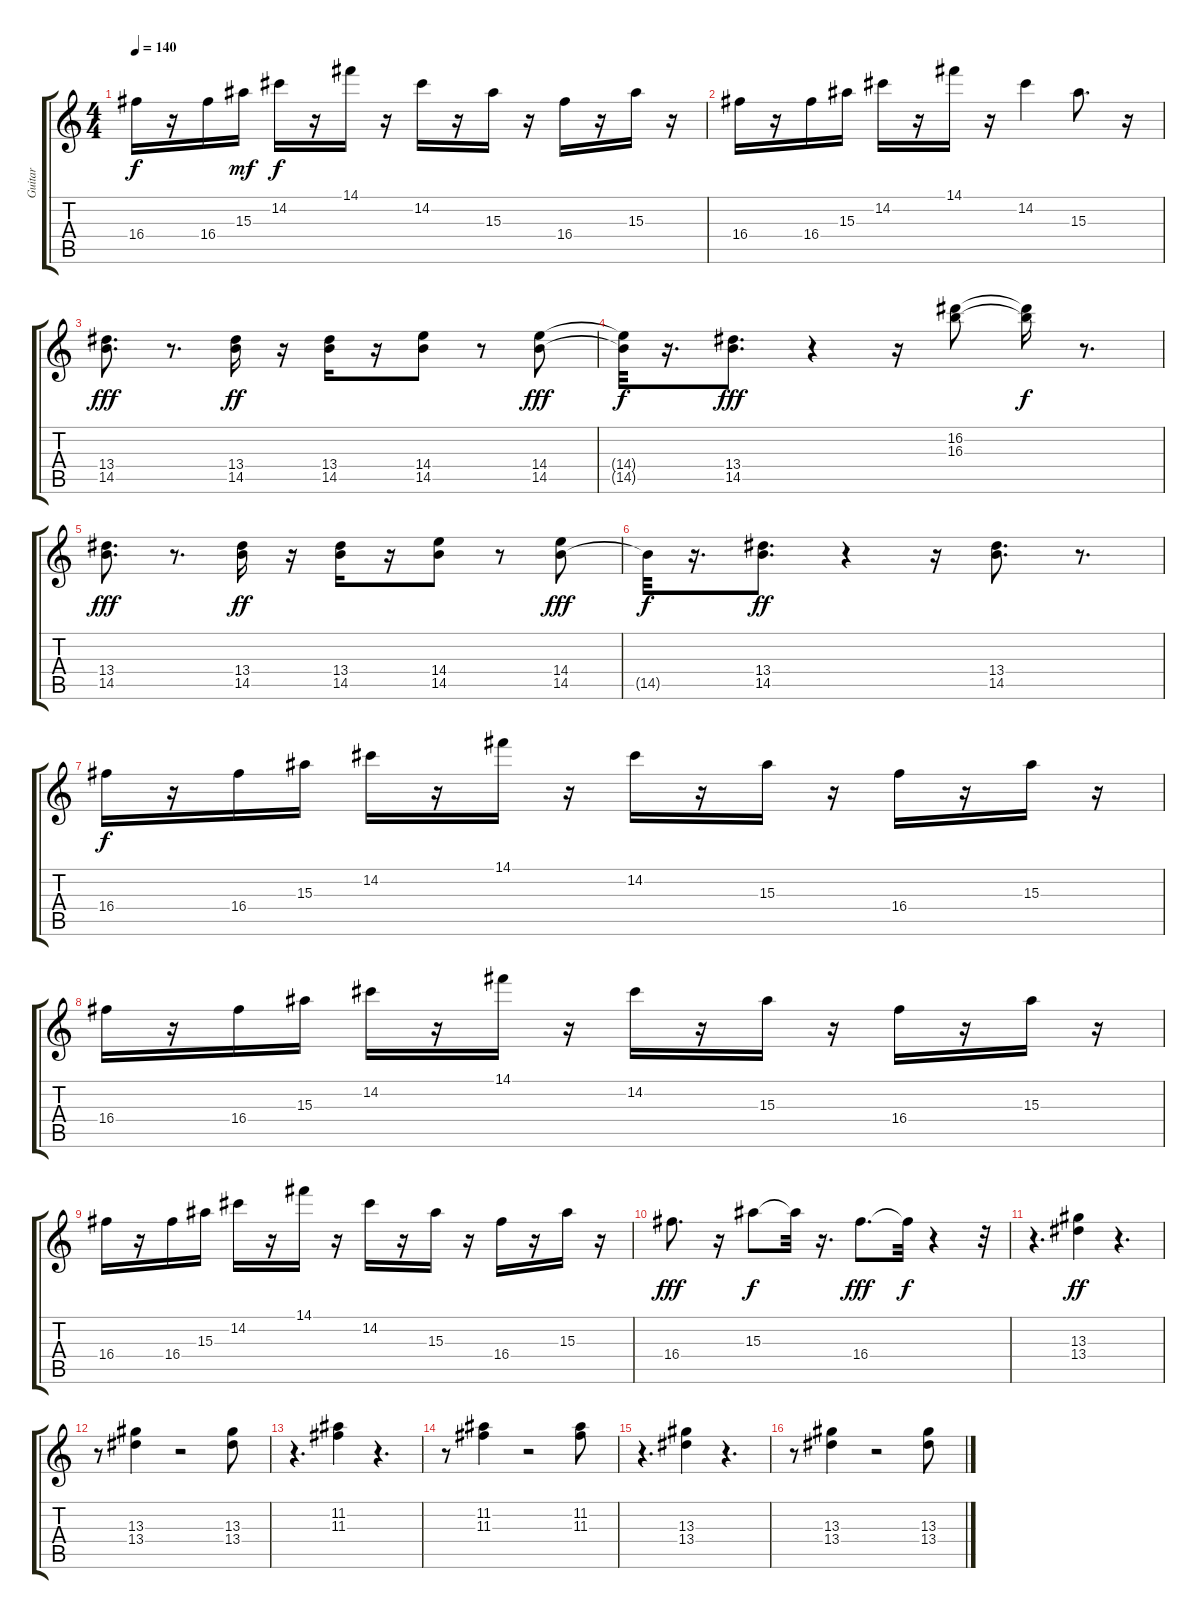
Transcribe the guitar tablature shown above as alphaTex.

\track ("Guitar" "Guitar") {instrument overdrivenguitar}
\staff {score tabs}
\tuning (E4 B3 G3 D3 A2 E2) {hide}
\ts (4 4)
\tempo 140
\clef g2
\ks c
16.4.16{dy f} r.16 16.4.16 15.3.16{dy mf} 14.2.16{dy f} r.16 14.1.16 r.16 14.2.16 r.16 15.3.16 r.16 16.4.16 r.16 15.3.16 r.16 |
16.4.16 r.16 16.4.16 15.3.16 14.2.16 r.16 14.1.16 r.16 14.2.4 15.3.8{d} r.16 |
(13.4 14.5).8{d dy fff} r.8{d} (13.4 14.5).16{dy ff} r.16 (13.4 14.5).16 r.16 (14.4 14.5).8 r.8 (14.4 14.5).8{dy fff} |
(14.4{t} 14.5{t}).32{dy f} r.16{d} (13.4 14.5).8{d dy fff} r.4 r.16 (16.2 16.3).8 (16.2{t} 16.3{t}).16{dy f} r.8{d} |
(13.4 14.5).8{d dy fff} r.8{d} (13.4 14.5).16{dy ff} r.16 (13.4 14.5).16 r.16 (14.4 14.5).8 r.8 (14.4 14.5).8{dy fff} |
14.5{t}.32{dy f} r.16{d} (13.4 14.5).8{d dy ff} r.4 r.16 (13.4 14.5).8{d} r.8{d} |
16.4.16{dy f} r.16 16.4.16 15.3.16 14.2.16 r.16 14.1.16 r.16 14.2.16 r.16 15.3.16 r.16 16.4.16 r.16 15.3.16 r.16 |
16.4.16 r.16 16.4.16 15.3.16 14.2.16 r.16 14.1.16 r.16 14.2.16 r.16 15.3.16 r.16 16.4.16 r.16 15.3.16 r.16 |
16.4.16 r.16 16.4.16 15.3.16 14.2.16 r.16 14.1.16 r.16 14.2.16 r.16 15.3.16 r.16 16.4.16 r.16 15.3.16 r.16 |
16.4.8{d dy fff} r.16 15.3.8{dy f} 15.3{t}.32 r.16{d} 16.4.8{d dy fff} 16.4{t}.32{dy f} r.4 r.32 |
r.4{d} (13.3 13.4).4{dy ff} r.4{d} |
r.8 (13.3 13.4).4 r.2 (13.3 13.4).8 |
r.4{d} (11.2 11.3).4 r.4{d} |
r.8 (11.2 11.3).4 r.2 (11.2 11.3).8 |
r.4{d} (13.3 13.4).4 r.4{d} |
r.8 (13.3 13.4).4 r.2 (13.3 13.4).8
